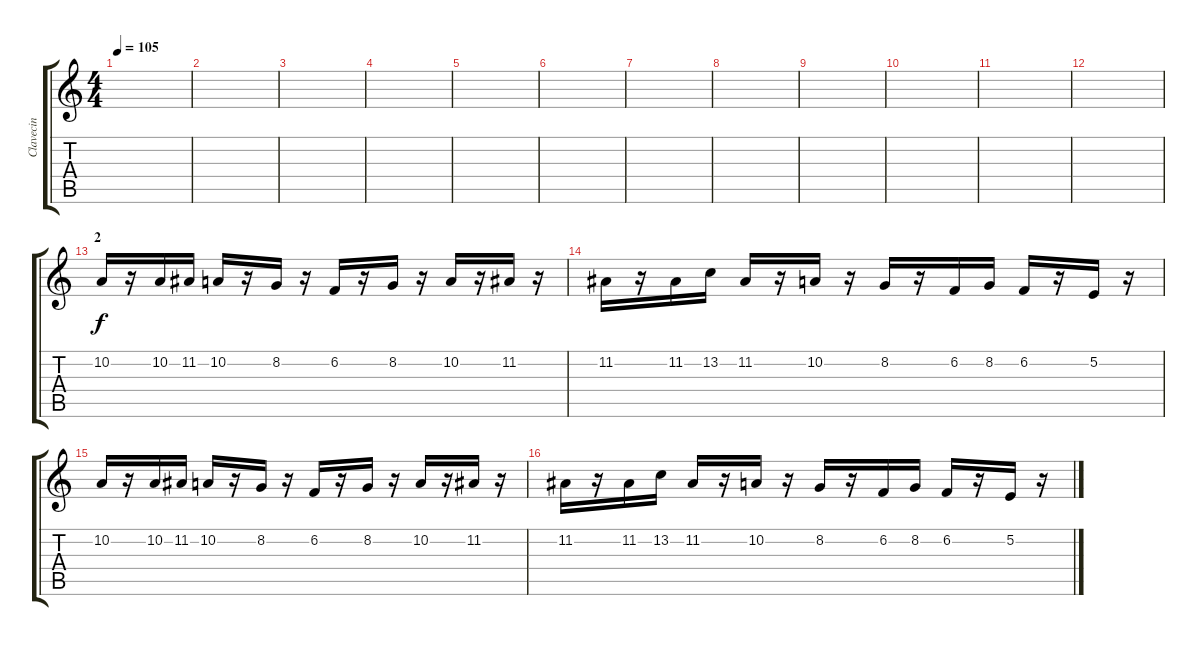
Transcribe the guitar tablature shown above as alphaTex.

\track ("Clavecin" "Clavecin") {instrument clavinet}
\staff {score tabs}
\tuning (E4 B3 G3 D3 A2 E2) {hide}
\ts (4 4)
\tempo 105
\clef g2
\ks c
|
|
|
|
|
|
|
|
|
|
|
|
\section ("" "2")
10.2.16 r.16 10.2.16 11.2.16 10.2.16 r.16 8.2.16 r.16 6.2.16 r.16 8.2.16 r.16 10.2.16 r.16 11.2.16 r.16 |
11.2.16 r.16 11.2.16 13.2.16 11.2.16 r.16 10.2.16 r.16 8.2.16 r.16 6.2.16 8.2.16 6.2.16 r.16 5.2.16 r.16 |
10.2.16 r.16 10.2.16 11.2.16 10.2.16 r.16 8.2.16 r.16 6.2.16 r.16 8.2.16 r.16 10.2.16 r.16 11.2.16 r.16 |
11.2.16 r.16 11.2.16 13.2.16 11.2.16 r.16 10.2.16 r.16 8.2.16 r.16 6.2.16 8.2.16 6.2.16 r.16 5.2.16 r.16
